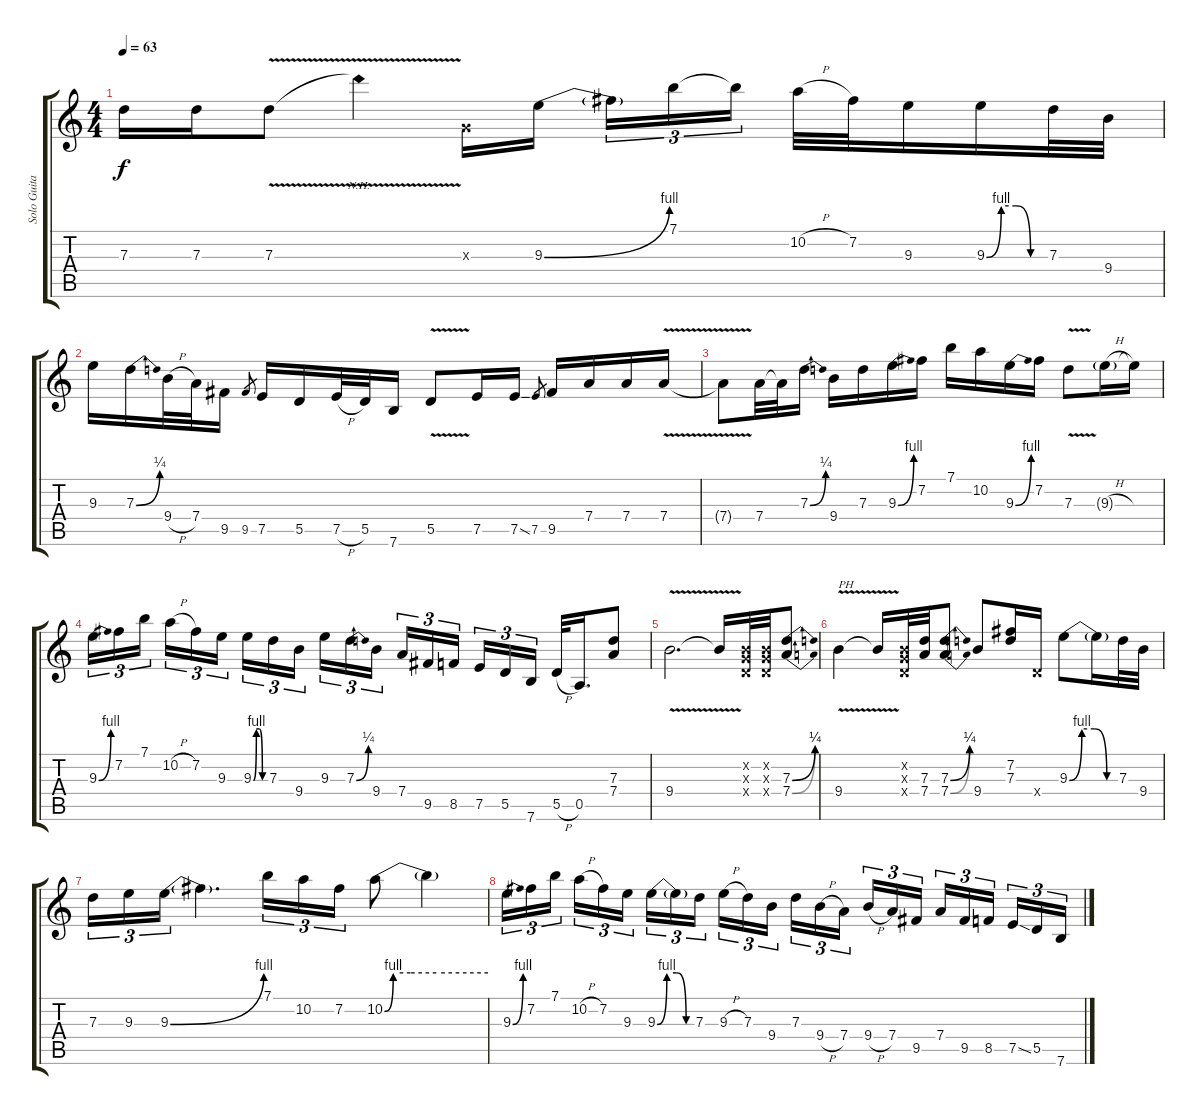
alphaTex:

\track ("Solo Guitar (Gilmour)" "Solo Guita") {instrument distortionguitar}
\staff {score tabs}
\tuning (E4 B3 G3 D3 A2 E2) {hide}
\ts (4 4)
\tempo 63
\clef g2
\ks c
7.3.16{dy f} 7.3.16 7.3{v}.8 7.3{nh t}.4 0.3{x}.16 9.3{be (bend 0 0 60 4)}.16 9.3{t}.16{tu (3 2)} 7.1.16{tu (3 2)} 7.1{t}.16{tu (3 2)} 10.2{h}.32 7.2.32 9.3.16 9.3{be (custom 0 0 15 4 30 4 45 0 60 0)}.16 7.3.32 9.4.32 |
9.3.16 7.3{be (bend 0 0 60 1)}.16 9.4{h}.32 7.4.32 9.5.16 9.5.8{gr} 7.5.16 5.5.16 7.5{h}.32 5.5.32 7.6.16 5.5{v}.8 7.5.16 7.5{ss}.16 7.5.8{gr} 9.5.16 7.4.16 7.4.16 7.4{v}.16 |
7.4{t}.8 7.4.32 7.4{t}.32 7.3{be (bend 0 0 60 1)}.16 9.4.16 7.3.16 9.3{be (bend 0 0 60 4)}.16 7.2.16 7.1.16 10.2.16 9.3{be (bend 0 0 60 4)}.16 7.2.16 7.3{v}.8 9.3{h g}.16 9.3{t}.16 |
9.3{be (bend 0 0 60 4)}.16{tu (3 2)} 7.2.16{tu (3 2)} 7.1.16{tu (3 2)} 10.2{h}.16{tu (3 2)} 7.2.16{tu (3 2)} 9.3.16{tu (3 2)} 9.3{be (custom 0 0 15 4 30 4 45 0 60 0)}.16{tu (3 2)} 7.3.16{tu (3 2)} 9.4.16{tu (3 2)} 9.3.16{tu (3 2)} 7.3{be (bend 0 0 60 1)}.16{tu (3 2)} 9.4.16{tu (3 2)} 7.4.16{tu (3 2)} 9.5.16{tu (3 2)} 8.5.16{tu (3 2)} 7.5.16{tu (3 2)} 5.5.16{tu (3 2)} 7.6.16{tu (3 2)} 5.5{h}.32 0.5.16{d} (7.3 7.4).8 |
9.4{v}.2{d} 9.4{t}.16 (0.2{x} 0.3{x} 0.4{x}).32 (0.2{x} 0.3{x} 0.4{x}).32 (7.3{be (bend 0 0 60 1)} 7.4{be (bend 0 0 60 1)}).8 |
9.4{v}.4{txt "PH"} 9.4{t}.16 (0.2{x} 0.3{x} 0.4{x}).32 (7.3 7.4).32 (7.3{be (bend 0 0 60 1)} 7.4{be (bend 0 0 60 1)}).8 9.4.8 (7.2 7.3).16 0.4{x}.16 9.3{be (custom 0 0 15 4 30 4 45 0 60 0)}.8 9.3{t}.16 7.3.32 9.4.32 |
7.3.16{tu (3 2)} 9.3.16{tu (3 2)} 9.3{be (bend 0 0 60 4)}.16{tu (3 2)} 9.3{t}.4{d} 7.1.16{tu (3 2)} 10.2.16{tu (3 2)} 7.2.16{tu (3 2)} 10.2{be (custom 0 0 5 4 15 4 30 4 60 4)}.8 10.2{t}.4 |
9.3{be (bend 0 0 60 4)}.16{tu (3 2)} 7.2.16{tu (3 2)} 7.1.16{tu (3 2)} 10.2{h}.16{tu (3 2)} 7.2.16{tu (3 2)} 9.3.16{tu (3 2)} 9.3{be (custom 0 0 15 4 30 4 45 0 60 0)}.16{tu (3 2)} 9.3{t}.16{tu (3 2)} 7.3.16{tu (3 2)} 9.3{h}.16{tu (3 2)} 7.3.16{tu (3 2)} 9.4.16{tu (3 2)} 7.3.16{tu (3 2)} 9.4{h}.16{tu (3 2)} 7.4.16{tu (3 2)} 9.4{h}.16{tu (3 2)} 7.4.16{tu (3 2)} 9.5.16{tu (3 2)} 7.4.16{tu (3 2)} 9.5.16{tu (3 2)} 8.5.16{tu (3 2)} 7.5{ss}.16{tu (3 2)} 5.5.16{tu (3 2)} 7.6.16{tu (3 2)}
